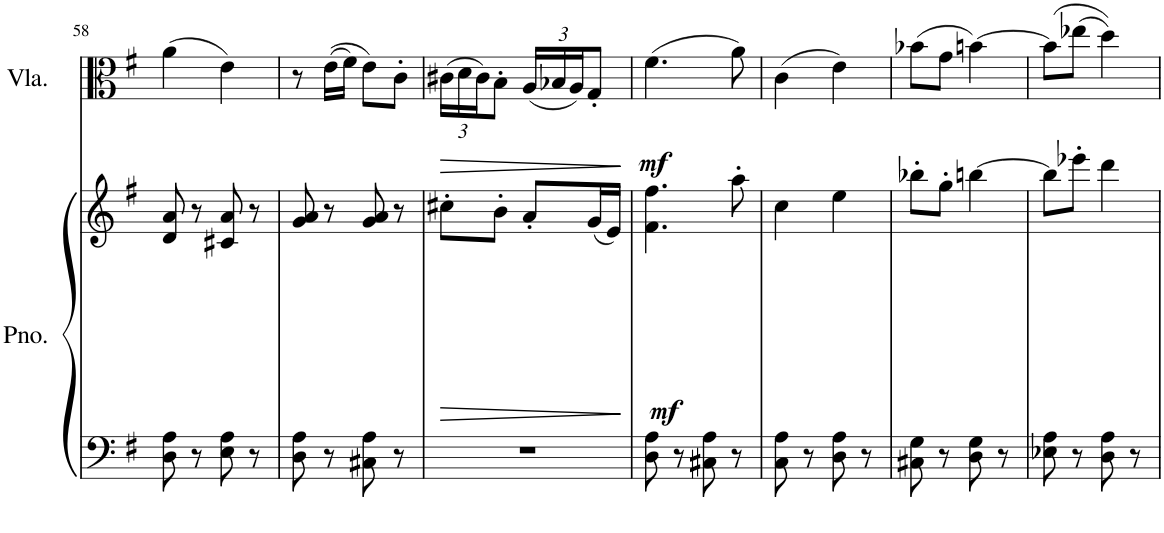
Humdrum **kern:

**kern	**kern	**dynam	**kern	**dynam
*part2	*part2	*part2	*part1	*part1
*staff3	*staff2	*staff2/3	*staff1	*staff1
*I"Piano	*	*	*I"Viola	*
*I'Pno.	*	*	*I'Vla.	*
!!LO:PB:g=z
*clefF4	*clefG2	*	*clefC3	*
*k[f#]	*k[f#]	*	*k[f#]	*
*M2/4	*M2/4	*	*M2/4	*
=58	=58	=58	=58	=58
8D\ 8A\	8d/ 8a/	.	(4a\	.
8r	8r	.	.	.
8E\ 8A\	8c#X/ 8a/	.	4e\)	.
8r	8r	.	.	.
=59	=59	=59	=59	=59
8D\ 8A\	8g/ 8a/	.	8r	.
8r	8r	.	((16e\LL	.
.	.	.	16f#\JJ)	.
8C#X\ 8A\	8g/ 8a/	.	8e\L)	.
8r	8r	.	8c'\J	.
=60	=60	=60	=60	=60
!	!	!LO:HP:b	!	!
*	*	*	*Xbrackettup	*
!	!	!	!	!LO:HP:b
2r	8cc#X'\L	>	(24c#X\LL	>
.	.	.	24d\	.
.	.	.	24c#\J)	.
.	8b'\J	.	8B'\J	.
.	8a'/L	.	(24A/LL	.
.	.	.	24B-X/	.
.	.	.	24A/J)	.
.	(16g/L	.	8G'/J	.
.	16e/JJ)	.	.	.
.	.	]	.	]
=61	=61	=61	=61	=61
!	!	!LO:DY:b	!	!LO:DY:b
8D\ 8A\	4.f#\ 4.ff#\	mf	(4.f#\	mf
8r	.	.	.	.
8C#X\ 8A\	.	.	.	.
8r	8aa'\	.	8a\)	.
=62	=62	=62	=62	=62
8C\ 8A\	4cc\	.	(4c\	.
8r	.	.	.	.
8D\ 8A\	4ee\	.	4e\)	.
8r	.	.	.	.
=63	=63	=63	=63	=63
8C#X\ 8G\	8bb-X'\L	.	(8b-X\L	.
8r	8gg'\J	.	8g\J	.
8D\ 8G\	[4bbn\	.	[4bn\)	.
8r	.	.	.	.
=64	=64	=64	=64	=64
8E-X\ 8A\	8bb\L]	.	(8b\L]	.
8r	8eee-X'\J	.	(8ee-X\J	.
8D\ 8A\	4ddd\	.	4dd\))	.
8r	.	.	.	.
=	=	=	=	=
*-	*-	*-	*-	*-
